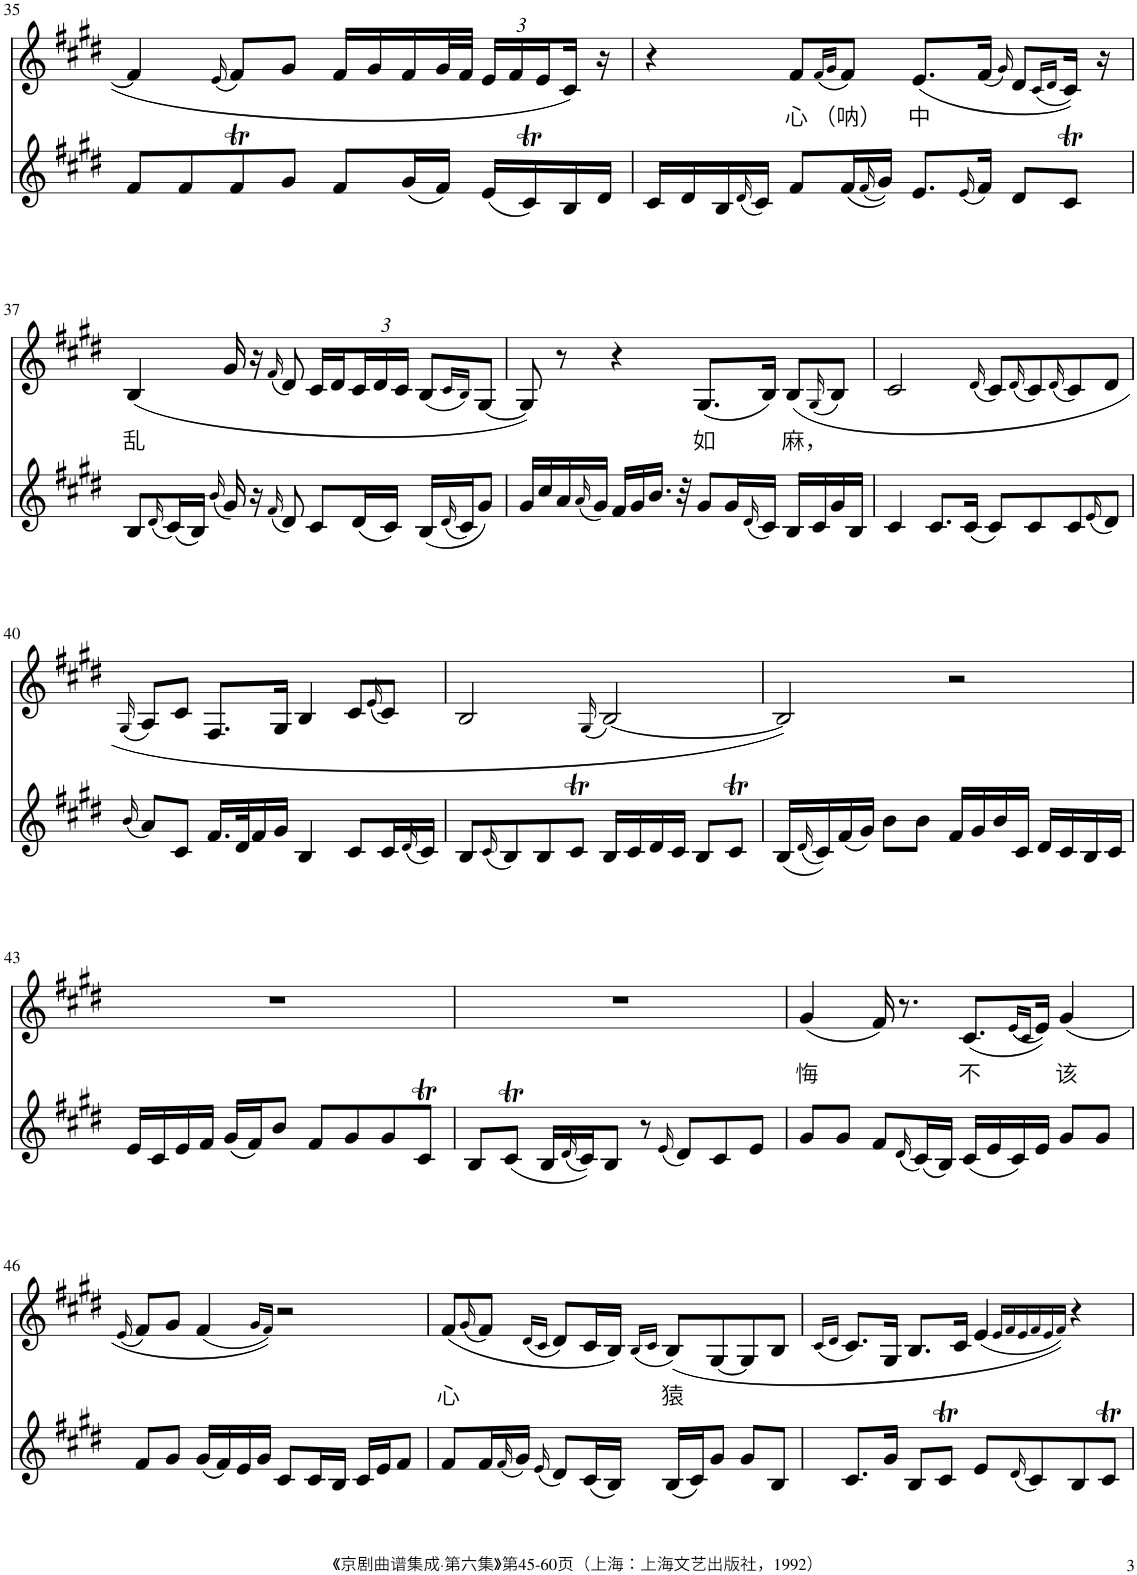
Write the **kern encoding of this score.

**kern	**kern	**text
*part2	*part1	*part1
*staff2	*staff1	*staff1
*I"Piano	*I"Piano	*
*I'Pno	*I'Pno	*
!!LO:PB:g=z
*clefG2	*clefG2	*
*k[f#c#g#d#]	*k[f#c#g#d#]	*
*M4/4	*M4/4	*
=35	=35	=35
8f#/L	4f#/]	.
8f#/	.	.
.	(16qe/	.
8f#T/	8f#/L)	.
8g#/J	8g#/J	.
8f#/L	16f#/LL	.
.	16g#/	.
(16g#/L	16f#/	.
16f#/JJ)	32g#/L	.
.	32f#/JJJ	.
*	*Xbrackettup	*
(16e/LL	24e/LL	.
.	24f#/	.
16c#T/)	.	.
.	24e/	.
16B/	16c#/JJ	.
16d#/JJ	16r	.
=36	=36	=36
16c#/LL	4r	.
16d#/	.	.
16B/	.	.
(16qd#/	.	.
16c#/JJ)	.	.
!	!	!LO:LY:b
8f#/L	8f#/L	心
.	(16qf#/LL	.
.	16qg#/JJ	.
!	!	!LO:LY:b
(16f#/L	8f#/J)	（呐）
(16qf#/	.	.
16g#/JJ))	.	.
!	!	!LO:LY:b
8.e/L	(8.e/L	中
(16qe/	.	.
16f#/Jk)	(16f#/Jk	.
.	16qg#/)	.
8d#/L	8d#/L	.
.	(16qc#/LL	.
.	16qd#/JJ	.
8c#T/J	16c#/Jk))	.
.	16r	.
!!LO:LB:g=z
=37	=37	=37
!	!	!LO:LY:b
8B/L	(4B/	乱
(16qd#/	.	.
(16c#/L)	.	.
16B/JJ)	.	.
(16qb/	.	.
16g#/)	16g#/	.
16r	16r	.
(16qf#/	(16qf#/	.
8d#/)	8d#/)	.
8c#/L	16c#/LL	.
.	16d#/	.
(16d#/L	24c#/	.
.	24d#/	.
16c#/JJ)	.	.
.	24c#/JJ	.
(16B/LL	(8B/L	.
(16qd#/	.	.
16c#/J)	.	.
.	16qc#/LL	.
.	16qB/JJ)	.
8g#/J)	[8G#/J	.
=38	=38	=38
16g#/LL	8G#/])	.
16cc#/	.	.
16a/	8r	.
(16qa/	.	.
16g#/JJ)	.	.
16f#/LL	4r	.
16g#/	.	.
16.b/JJ	.	.
32r	.	.
!	!	!LO:LY:b
8g#/L	(8.G#/L	如
16g#/L	.	.
(16qd#/	.	.
16c#/JJ)	16B/Jk)	.
!	!	!LO:LY:b
16B/LL	(8B/L	麻，
16c#/	.	.
.	(16qG#/	.
16g#/	8B/J)	.
16B/JJ	.	.
=39	=39	=39
4c#/	2c#/	.
8.c#/L	.	.
(16c#/Jk	.	.
.	(16qd#/	.
8c#/L)	8c#/L)	.
.	(16qd#/	.
8c#/	8c#/)	.
.	(16qd#/	.
8c#/	8c#/)	.
(16qe/	.	.
8d#/J)	8d#/J	.
!!LO:LB:g=z
=40	=40	=40
(16qb/	(16qG#/	.
8a/L)	8A/L)	.
8c#/J	8c#/J	.
16.f#/LL	8.F#/L	.
32d#/K	.	.
16f#/	.	.
16g#/JJ	16G#/Jk	.
4B/	4B/	.
8c#/L	8c#/L	.
.	(16qe/	.
16c#/L	8c#/J)	.
(16qd#/	.	.
16c#/JJ)	.	.
=41	=41	=41
8B/L	2B/	.
(16qc#/	.	.
8B/)	.	.
8B/	.	.
8c#T/J	.	.
.	(16qG#/	.
16B/LL	[2B/)	.
16c#/	.	.
16d#/	.	.
16c#/JJ	.	.
8B/L	.	.
8c#T/J	.	.
=42	=42	=42
(16B/LL	2B/])	.
(16qd#/	.	.
16c#/))	.	.
(16f#/	.	.
16g#/JJ)	.	.
8b\L	.	.
8b\J	.	.
16f#/LL	2r	.
16g#/	.	.
16b/	.	.
16c#/JJ	.	.
16d#/LL	.	.
16c#/	.	.
16B/	.	.
16c#/JJ	.	.
!!LO:LB:g=z
=43	=43	=43
16e/LL	1r	.
16c#/	.	.
16e/	.	.
16f#/JJ	.	.
(16g#/LL	.	.
16f#/J)	.	.
8b/J	.	.
8f#/L	.	.
8g#/	.	.
8g#/	.	.
8c#T/J	.	.
=44	=44	=44
8B/L	1r	.
(8c#T/J	.	.
16B/LL	.	.
(16qd#/	.	.
16c#/J))	.	.
8B/J	.	.
8r	.	.
(16qe/	.	.
8d#/L)	.	.
8c#/	.	.
8e/J	.	.
=45	=45	=45
!	!	!LO:LY:b
8g#/L	(4g#/	悔
8g#/J	.	.
8f#/L	16f#/)	.
.	8.r	.
(16qd#/	.	.
(16c#/L)	.	.
16B/JJ)	.	.
!	!	!LO:LY:b
(16c#/LL	(8.c#/L	不
16e/	.	.
16c#/)	.	.
.	(16qe/LL	.
.	16qc#/JJ	.
16e/JJ	16e/Jk))	.
!	!	!LO:LY:b
8g#/L	(4g#/	该
8g#/J	.	.
!!LO:LB:g=z
=46	=46	=46
.	(16qe/	.
8f#/L	8f#/L)	.
8g#/J	8g#/J	.
(16g#/LL	(4f#/	.
16f#/)	.	.
16e/	.	.
16g#/JJ	.	.
.	16qg#/LL	.
.	16qf#/JJ))	.
8c#/L	2r	.
16c#/L	.	.
16B/JJ	.	.
16c#/LL	.	.
16e/J	.	.
8f#/J	.	.
=47	=47	=47
!	!	!LO:LY:b
8f#/L	(8f#/L	心
.	(16qg#/	.
16f#/L	8f#/J)	.
(16qf#/	.	.
16g#/JJ)	.	.
.	(16qd#/LL	.
(16qe/	16qc#/JJ	.
8d#/L)	8d#/L)	.
(16c#/L	16c#/L	.
16B/JJ)	16B/JJ)	.
.	(16qB/LL	.
.	16qc#/JJ	.
!	!	!LO:LY:b
(16B/LL	(8B/L)	猿
16c#/J)	.	.
8g#/J	[8G#/	.
8g#/L	8G#/]	.
8B/J	8B/J	.
=48	=48	=48
.	(16qc#/LL	.
.	16qd#/JJ	.
8.c#/L	8.c#/L)	.
16g#/Jk	16G#/Jk	.
8B/L	8.B/L	.
8c#T/J	.	.
.	16c#/Jk	.
8e/L	(4e/	.
(16qd#/	.	.
8c#/)	.	.
.	16qe/LL	.
.	16qf#/	.
.	16qe/	.
.	16qf#/	.
.	16qe/	.
.	16qf#/JJ))	.
8B/	4r	.
8c#T/J	.	.
=	=	=
*-	*-	*-
